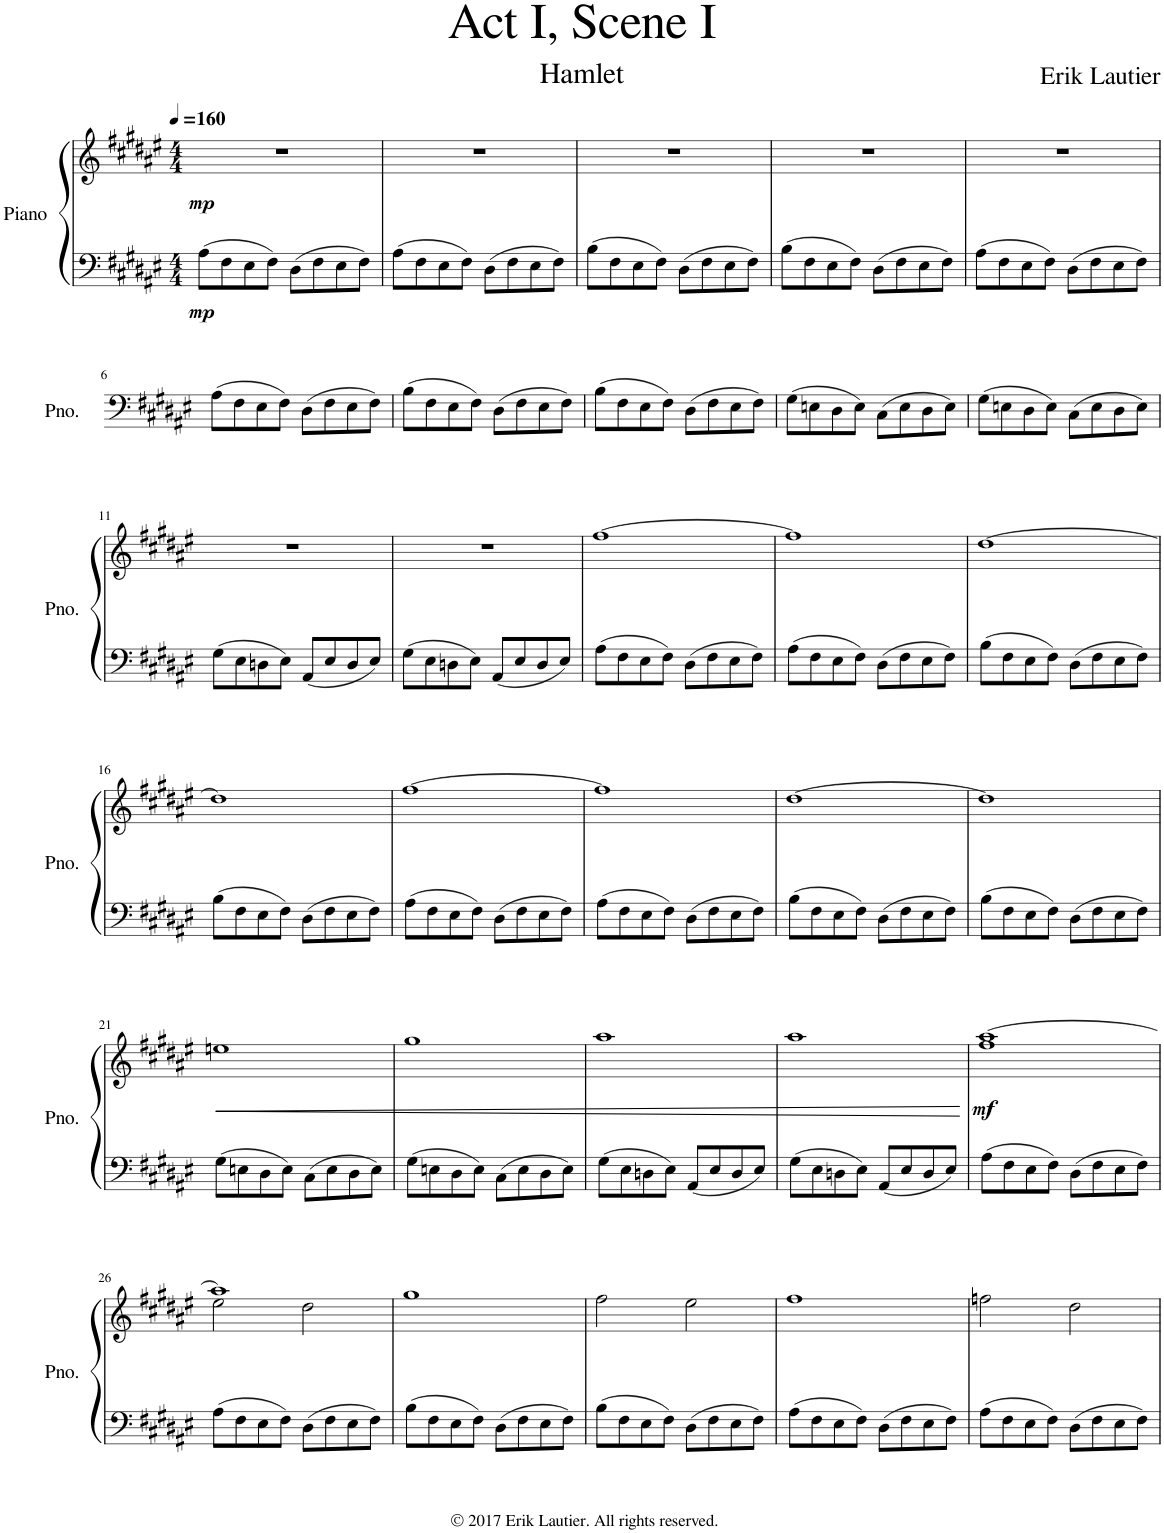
**kern	**kern	**dynam	**kern	**kern	**kern	**kern
*part5	*part5	*part5	*part4	*part3	*part2	*part1
*staff6	*staff5	*staff5/6	*staff4	*staff3	*staff2	*staff1
*I"Piano	*	*	*I"Francisco	*I"Bernardo	*I"Horatio	*I"Marcellus
*I'Pno.	*	*	*I'Francisco	*	*I'Horatio	*I'Marcellus
*clefF4	*clefG2	*	*clefF4	*clefF4	*clefF4	*clefGv2
*k[f#c#g#d#a#e#]	*k[f#c#g#d#a#e#]	*	*k[f#c#g#d#a#e#]	*k[f#c#g#d#a#e#]	*k[f#c#g#d#a#e#]	*k[f#c#g#d#a#e#]
*M4/4	*M4/4	*	*M4/4	*M4/4	*M4/4	*M4/4
*MM160	*MM160	*	*MM160	*MM160	*MM160	*MM160
=1	=1	=1	=1	=1	=1	=1
!	!	!LO:DY:b=2	!	!	!	!
!	!	!LO:DY:n=1:b	!	!	!	!
8A#\L	1r	mp mp	1r	1r	1r	1r
8F#\	.	.	.	.	.	.
8E#\	.	.	.	.	.	.
8F#\J	.	.	.	.	.	.
8D#\L	.	.	.	.	.	.
8F#\	.	.	.	.	.	.
8E#\	.	.	.	.	.	.
8F#\J	.	.	.	.	.	.
=2	=2	=2	=2	=2	=2	=2
8A#\L	1r	.	1r	1r	1r	1r
8F#\	.	.	.	.	.	.
8E#\	.	.	.	.	.	.
8F#\J	.	.	.	.	.	.
8D#\L	.	.	.	.	.	.
8F#\	.	.	.	.	.	.
8E#\	.	.	.	.	.	.
8F#\J	.	.	.	.	.	.
=3	=3	=3	=3	=3	=3	=3
8B\L	1r	.	1r	1r	1r	1r
8F#\	.	.	.	.	.	.
8E#\	.	.	.	.	.	.
8F#\J	.	.	.	.	.	.
8D#\L	.	.	.	.	.	.
8F#\	.	.	.	.	.	.
8E#\	.	.	.	.	.	.
8F#\J	.	.	.	.	.	.
=4	=4	=4	=4	=4	=4	=4
8B\L	1r	.	1r	1r	1r	1r
8F#\	.	.	.	.	.	.
8E#\	.	.	.	.	.	.
8F#\J	.	.	.	.	.	.
8D#\L	.	.	.	.	.	.
8F#\	.	.	.	.	.	.
8E#\	.	.	.	.	.	.
8F#\J	.	.	.	.	.	.
=5	=5	=5	=5	=5	=5	=5
8A#\L	1r	.	1r	1r	1r	1r
8F#\	.	.	.	.	.	.
8E#\	.	.	.	.	.	.
8F#\J	.	.	.	.	.	.
8D#\L	.	.	.	.	.	.
8F#\	.	.	.	.	.	.
8E#\	.	.	.	.	.	.
8F#\J	.	.	.	.	.	.
!!LO:LB:g=z
=6	=6	=6	=6	=6	=6	=6
8A#\L	1r	.	1r	1r	1r	1r
8F#\	.	.	.	.	.	.
8E#\	.	.	.	.	.	.
8F#\J	.	.	.	.	.	.
8D#\L	.	.	.	.	.	.
8F#\	.	.	.	.	.	.
8E#\	.	.	.	.	.	.
8F#\J	.	.	.	.	.	.
=7	=7	=7	=7	=7	=7	=7
8B\L	1r	.	1r	1r	1r	1r
8F#\	.	.	.	.	.	.
8E#\	.	.	.	.	.	.
8F#\J	.	.	.	.	.	.
8D#\L	.	.	.	.	.	.
8F#\	.	.	.	.	.	.
8E#\	.	.	.	.	.	.
8F#\J	.	.	.	.	.	.
=8	=8	=8	=8	=8	=8	=8
8B\L	1r	.	1r	1r	1r	1r
8F#\	.	.	.	.	.	.
8E#\	.	.	.	.	.	.
8F#\J	.	.	.	.	.	.
8D#\L	.	.	.	.	.	.
8F#\	.	.	.	.	.	.
8E#\	.	.	.	.	.	.
8F#\J	.	.	.	.	.	.
=9	=9	=9	=9	=9	=9	=9
8G#\L	1r	.	1r	1r	1r	1r
8En\	.	.	.	.	.	.
8D#\	.	.	.	.	.	.
8E\J	.	.	.	.	.	.
8C#\L	.	.	.	.	.	.
8E\	.	.	.	.	.	.
8D#\	.	.	.	.	.	.
8E\J	.	.	.	.	.	.
=10	=10	=10	=10	=10	=10	=10
8G#\L	1r	.	1r	1r	1r	1r
8En\	.	.	.	.	.	.
8D#\	.	.	.	.	.	.
8E\J	.	.	.	.	.	.
8C#\L	.	.	.	.	.	.
8E\	.	.	.	.	.	.
8D#\	.	.	.	.	.	.
8E\J	.	.	.	.	.	.
!!LO:LB:g=z
=11	=11	=11	=11	=11	=11	=11
8G#\L	1r	.	1r	1r	1r	1r
8E#\	.	.	.	.	.	.
8Dn\	.	.	.	.	.	.
8E#\J	.	.	.	.	.	.
8AA#/L	.	.	.	.	.	.
8E#/	.	.	.	.	.	.
8D/	.	.	.	.	.	.
8E#/J	.	.	.	.	.	.
=12	=12	=12	=12	=12	=12	=12
8G#\L	1r	.	1r	1r	1r	1r
8E#\	.	.	.	.	.	.
8Dn\	.	.	.	.	.	.
8E#\J	.	.	.	.	.	.
8AA#/L	.	.	.	.	.	.
8E#/	.	.	.	.	.	.
8D/	.	.	.	.	.	.
8E#/J	.	.	.	.	.	.
=13	=13	=13	=13	=13	=13	=13
8A#\L	[1ff#	.	1r	1r	1r	1r
8F#\	.	.	.	.	.	.
8E#\	.	.	.	.	.	.
8F#\J	.	.	.	.	.	.
8D#\L	.	.	.	.	.	.
8F#\	.	.	.	.	.	.
8E#\	.	.	.	.	.	.
8F#\J	.	.	.	.	.	.
=14	=14	=14	=14	=14	=14	=14
8A#\L	1ff#]	.	1r	1r	1r	1r
8F#\	.	.	.	.	.	.
8E#\	.	.	.	.	.	.
8F#\J	.	.	.	.	.	.
8D#\L	.	.	.	.	.	.
8F#\	.	.	.	.	.	.
8E#\	.	.	.	.	.	.
8F#\J	.	.	.	.	.	.
=15	=15	=15	=15	=15	=15	=15
8B\L	[1dd#	.	1r	1r	1r	1r
8F#\	.	.	.	.	.	.
8E#\	.	.	.	.	.	.
8F#\J	.	.	.	.	.	.
8D#\L	.	.	.	.	.	.
8F#\	.	.	.	.	.	.
8E#\	.	.	.	.	.	.
8F#\J	.	.	.	.	.	.
!!LO:LB:g=z
=16	=16	=16	=16	=16	=16	=16
8B\L	1dd#]	.	1r	1r	1r	1r
8F#\	.	.	.	.	.	.
8E#\	.	.	.	.	.	.
8F#\J	.	.	.	.	.	.
8D#\L	.	.	.	.	.	.
8F#\	.	.	.	.	.	.
8E#\	.	.	.	.	.	.
8F#\J	.	.	.	.	.	.
=17	=17	=17	=17	=17	=17	=17
8A#\L	[1ff#	.	1r	1r	1r	1r
8F#\	.	.	.	.	.	.
8E#\	.	.	.	.	.	.
8F#\J	.	.	.	.	.	.
8D#\L	.	.	.	.	.	.
8F#\	.	.	.	.	.	.
8E#\	.	.	.	.	.	.
8F#\J	.	.	.	.	.	.
=18	=18	=18	=18	=18	=18	=18
8A#\L	1ff#]	.	1r	1r	1r	1r
8F#\	.	.	.	.	.	.
8E#\	.	.	.	.	.	.
8F#\J	.	.	.	.	.	.
8D#\L	.	.	.	.	.	.
8F#\	.	.	.	.	.	.
8E#\	.	.	.	.	.	.
8F#\J	.	.	.	.	.	.
=19	=19	=19	=19	=19	=19	=19
8B\L	[1dd#	.	1r	1r	1r	1r
8F#\	.	.	.	.	.	.
8E#\	.	.	.	.	.	.
8F#\J	.	.	.	.	.	.
8D#\L	.	.	.	.	.	.
8F#\	.	.	.	.	.	.
8E#\	.	.	.	.	.	.
8F#\J	.	.	.	.	.	.
=20	=20	=20	=20	=20	=20	=20
8B\L	1dd#]	.	1r	1r	1r	1r
8F#\	.	.	.	.	.	.
8E#\	.	.	.	.	.	.
8F#\J	.	.	.	.	.	.
8D#\L	.	.	.	.	.	.
8F#\	.	.	.	.	.	.
8E#\	.	.	.	.	.	.
8F#\J	.	.	.	.	.	.
!!LO:LB:g=z
=21	=21	=21	=21	=21	=21	=21
!	!	!LO:HP:b	!	!	!	!
8G#\L	1een	<	1r	1r	1r	1r
8En\	.	.	.	.	.	.
8D#\	.	.	.	.	.	.
8E\J	.	.	.	.	.	.
8C#\L	.	.	.	.	.	.
8E\	.	.	.	.	.	.
8D#\	.	.	.	.	.	.
8E\J	.	.	.	.	.	.
=22	=22	=22	=22	=22	=22	=22
8G#\L	1gg#	.	1r	1r	1r	1r
8En\	.	.	.	.	.	.
8D#\	.	.	.	.	.	.
8E\J	.	.	.	.	.	.
8C#\L	.	.	.	.	.	.
8E\	.	.	.	.	.	.
8D#\	.	.	.	.	.	.
8E\J	.	.	.	.	.	.
=23	=23	=23	=23	=23	=23	=23
8G#\L	1aa#	.	1r	1r	1r	1r
8E#\	.	.	.	.	.	.
8Dn\	.	.	.	.	.	.
8E#\J	.	.	.	.	.	.
8AA#/L	.	.	.	.	.	.
8E#/	.	.	.	.	.	.
8D/	.	.	.	.	.	.
8E#/J	.	.	.	.	.	.
=24	=24	=24	=24	=24	=24	=24
8G#\L	1aa#	.	1r	1r	1r	1r
8E#\	.	.	.	.	.	.
8Dn\	.	.	.	.	.	.
8E#\J	.	.	.	.	.	.
8AA#/L	.	.	.	.	.	.
8E#/	.	.	.	.	.	.
8D/	.	.	.	.	.	.
8E#/J	.	.	.	.	.	.
.	.	[	.	.	.	.
=25	=25	=25	=25	=25	=25	=25
*	*^	*	*	*	*	*
!	!	!	!LO:DY:b	!	!	!	!
8A#\L	[1aa#	1ff#	mf	1r	1r	1r	1r
8F#\	.	.	.	.	.	.	.
8E#\	.	.	.	.	.	.	.
8F#\J	.	.	.	.	.	.	.
8D#\L	.	.	.	.	.	.	.
8F#\	.	.	.	.	.	.	.
8E#\	.	.	.	.	.	.	.
8F#\J	.	.	.	.	.	.	.
!!LO:LB:g=z
=26	=26	=26	=26	=26	=26	=26	=26
8A#\L	1aa#]	2ee#\	.	1r	1r	1r	1r
8F#\	.	.	.	.	.	.	.
8E#\	.	.	.	.	.	.	.
8F#\J	.	.	.	.	.	.	.
8D#\L	.	2dd#\	.	.	.	.	.
8F#\	.	.	.	.	.	.	.
8E#\	.	.	.	.	.	.	.
8F#\J	.	.	.	.	.	.	.
*	*v	*v	*	*	*	*	*
=27	=27	=27	=27	=27	=27	=27
8B\L	1gg#	.	1r	1r	1r	1r
8F#\	.	.	.	.	.	.
8E#\	.	.	.	.	.	.
8F#\J	.	.	.	.	.	.
8D#\L	.	.	.	.	.	.
8F#\	.	.	.	.	.	.
8E#\	.	.	.	.	.	.
8F#\J	.	.	.	.	.	.
=28	=28	=28	=28	=28	=28	=28
8B\L	2ff#\	.	1r	1r	1r	1r
8F#\	.	.	.	.	.	.
8E#\	.	.	.	.	.	.
8F#\J	.	.	.	.	.	.
8D#\L	2ee#\	.	.	.	.	.
8F#\	.	.	.	.	.	.
8E#\	.	.	.	.	.	.
8F#\J	.	.	.	.	.	.
=29	=29	=29	=29	=29	=29	=29
8A#\L	1ff#	.	1r	1r	1r	1r
8F#\	.	.	.	.	.	.
8E#\	.	.	.	.	.	.
8F#\J	.	.	.	.	.	.
8D#\L	.	.	.	.	.	.
8F#\	.	.	.	.	.	.
8E#\	.	.	.	.	.	.
8F#\J	.	.	.	.	.	.
=30	=30	=30	=30	=30	=30	=30
8A#\L	2ffn\	.	1r	1r	1r	1r
8F#\	.	.	.	.	.	.
8E#\	.	.	.	.	.	.
8F#\J	.	.	.	.	.	.
8D#\L	2dd#\	.	.	.	.	.
8F#\	.	.	.	.	.	.
8E#\	.	.	.	.	.	.
8F#\J	.	.	.	.	.	.
=	=	=	=	=	=	=
*-	*-	*-	*-	*-	*-	*-
